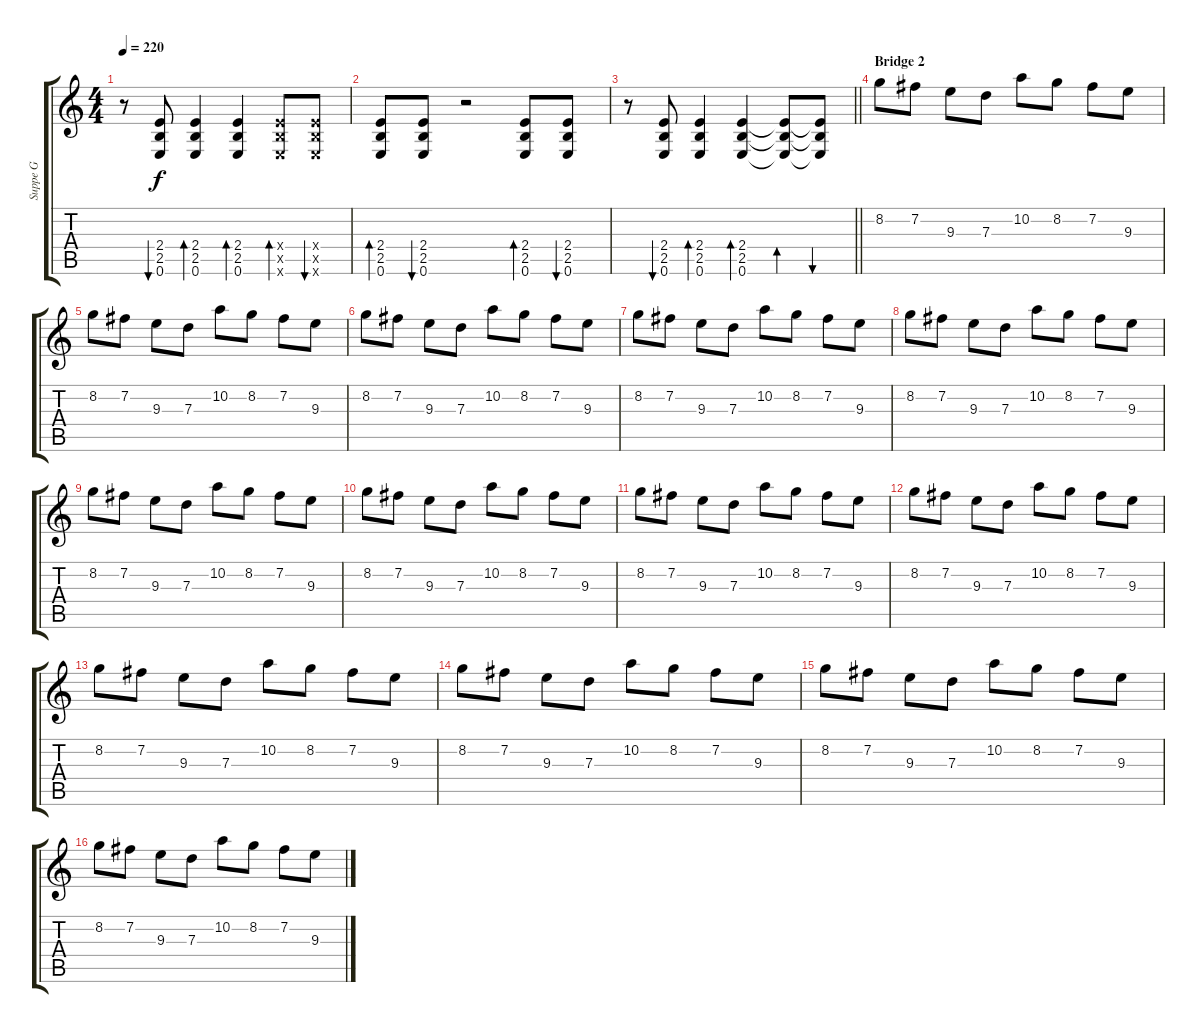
\track ("Suppe G" "Suppe G") {instrument distortionguitar}
\staff {score tabs}
\tuning (E4 B3 G3 D3 A2 E2) {hide}
\ts (4 4)
\tempo 220
\clef g2
\ks c
r.8{dy f} (2.4 2.5 0.6).8{bu 120} (2.4 2.5 0.6).4{bd 120} (2.4 2.5 0.6).4{bd 120} (2.4{x} 2.5{x} 0.6{x}).8{bd 120} (2.4{x} 2.5{x} 0.6{x}).8{bu 120} |
(2.4 2.5 0.6).8{bd 120} (2.4 2.5 0.6).8{bu 120} r.2 (2.4 2.5 0.6).8{bd 120} (2.4 2.5 0.6).8{bu 120} |
\barLineRight lightlight
r.8 (2.4 2.5 0.6).8{bu 120} (2.4 2.5 0.6).4{bd 120} (2.4 2.5 0.6).4{bd 120} (2.4{t} 2.5{t} 0.6{t}).8{bd 120} (2.4{t} 2.5{t} 0.6{t}).8{bu 120} |
\section ("" "Bridge 2")
8.2.8 7.2.8 9.3.8 7.3.8 10.2.8 8.2.8 7.2.8 9.3.8 |
8.2.8 7.2.8 9.3.8 7.3.8 10.2.8 8.2.8 7.2.8 9.3.8 |
8.2.8 7.2.8 9.3.8 7.3.8 10.2.8 8.2.8 7.2.8 9.3.8 |
8.2.8 7.2.8 9.3.8 7.3.8 10.2.8 8.2.8 7.2.8 9.3.8 |
8.2.8 7.2.8 9.3.8 7.3.8 10.2.8 8.2.8 7.2.8 9.3.8 |
8.2.8 7.2.8 9.3.8 7.3.8 10.2.8 8.2.8 7.2.8 9.3.8 |
8.2.8 7.2.8 9.3.8 7.3.8 10.2.8 8.2.8 7.2.8 9.3.8 |
8.2.8 7.2.8 9.3.8 7.3.8 10.2.8 8.2.8 7.2.8 9.3.8 |
8.2.8 7.2.8 9.3.8 7.3.8 10.2.8 8.2.8 7.2.8 9.3.8 |
8.2.8 7.2.8 9.3.8 7.3.8 10.2.8 8.2.8 7.2.8 9.3.8 |
8.2.8 7.2.8 9.3.8 7.3.8 10.2.8 8.2.8 7.2.8 9.3.8 |
8.2.8 7.2.8 9.3.8 7.3.8 10.2.8 8.2.8 7.2.8 9.3.8 |
8.2.8 7.2.8 9.3.8 7.3.8 10.2.8 8.2.8 7.2.8 9.3.8
